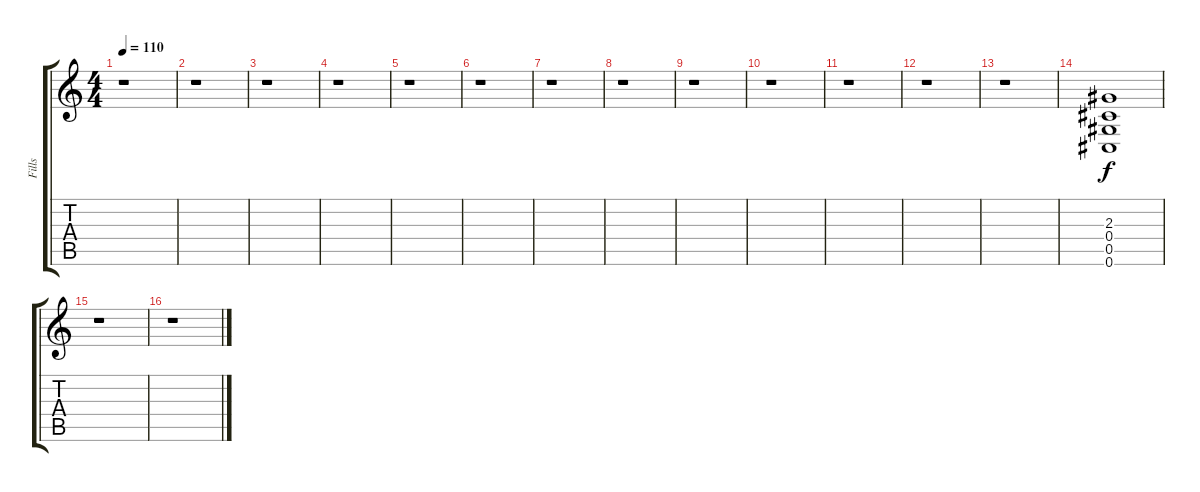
\track ("Fills" "Fills") {instrument distortionguitar}
\staff {score tabs}
\tuning (Eb4 Bb3 Gb3 Db3 Ab2 Db2) {hide}
\ts (4 4)
\tempo 110
\clef g2
\ks c
r.1{dy f} |
r.1 |
r.1 |
r.1 |
r.1 |
r.1 |
r.1 |
r.1 |
r.1 |
r.1 |
r.1 |
r.1 |
r.1 |
(2.3 0.4 0.5 0.6).1 |
r.1 |
r.1
